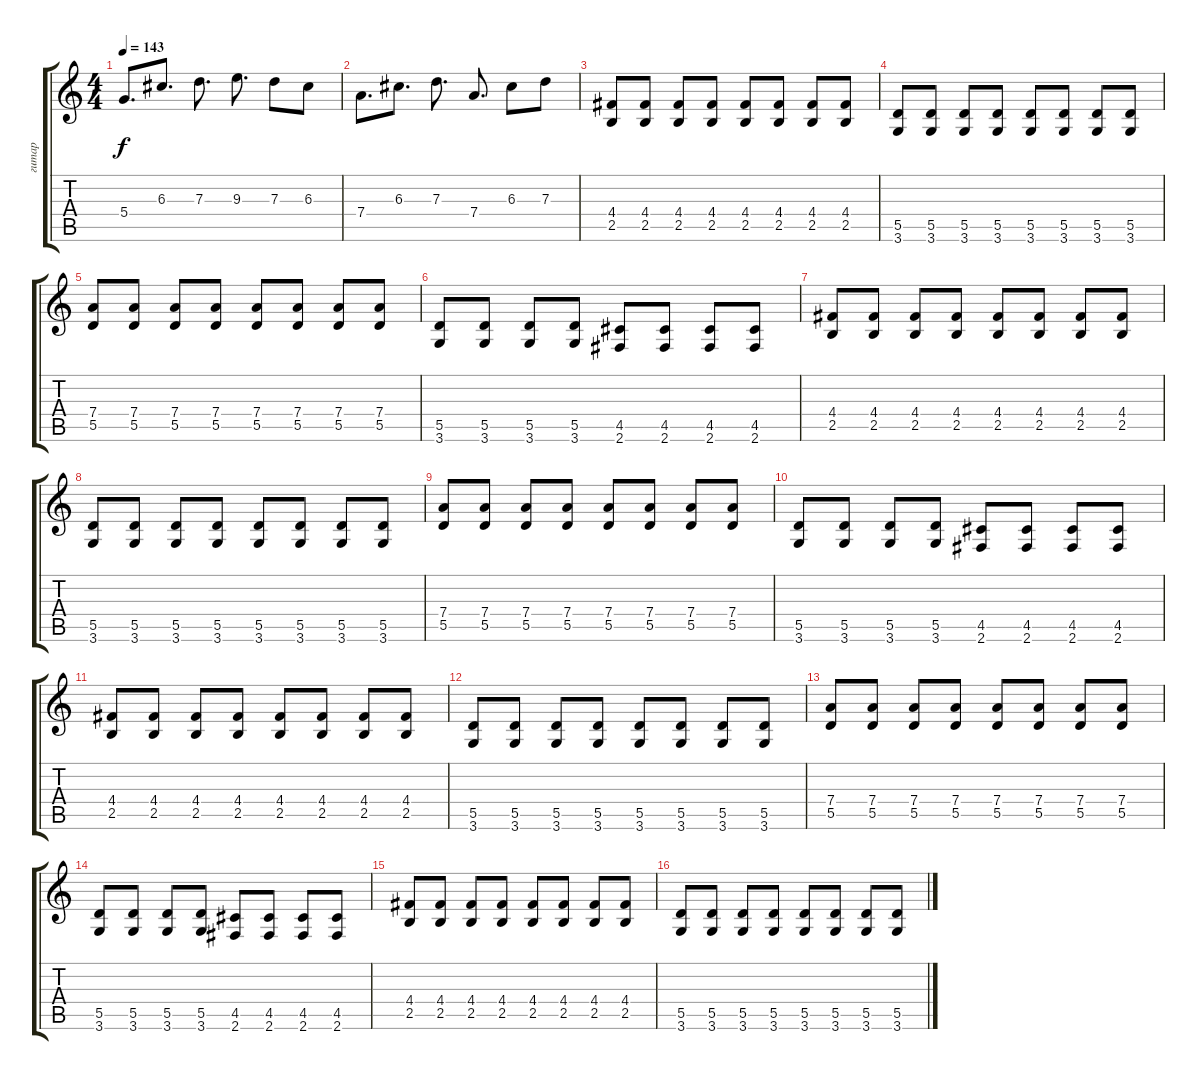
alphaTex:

\track ("гитар" "гитар") {instrument distortionguitar}
\staff {score tabs}
\tuning (E4 B3 G3 D3 A2 E2) {hide}
\ts (4 4)
\tempo 143
\clef g2
\ks c
5.4.8{d dy f} 6.3.8{d} 7.3.8{d} 9.3.8{d} 7.3.8 6.3.8 |
7.4.8{d} 6.3.8{d} 7.3.8{d} 7.4.8{d} 6.3.8 7.3.8 |
(4.4 2.5).8 (4.4 2.5).8 (4.4 2.5).8 (4.4 2.5).8 (4.4 2.5).8 (4.4 2.5).8 (4.4 2.5).8 (4.4 2.5).8 |
(5.5 3.6).8 (5.5 3.6).8 (5.5 3.6).8 (5.5 3.6).8 (5.5 3.6).8 (5.5 3.6).8 (5.5 3.6).8 (5.5 3.6).8 |
(7.4 5.5).8 (7.4 5.5).8 (7.4 5.5).8 (7.4 5.5).8 (7.4 5.5).8 (7.4 5.5).8 (7.4 5.5).8 (7.4 5.5).8 |
(5.5 3.6).8 (5.5 3.6).8 (5.5 3.6).8 (5.5 3.6).8 (4.5 2.6).8 (4.5 2.6).8 (4.5 2.6).8 (4.5 2.6).8 |
(4.4 2.5).8 (4.4 2.5).8 (4.4 2.5).8 (4.4 2.5).8 (4.4 2.5).8 (4.4 2.5).8 (4.4 2.5).8 (4.4 2.5).8 |
(5.5 3.6).8 (5.5 3.6).8 (5.5 3.6).8 (5.5 3.6).8 (5.5 3.6).8 (5.5 3.6).8 (5.5 3.6).8 (5.5 3.6).8 |
(7.4 5.5).8 (7.4 5.5).8 (7.4 5.5).8 (7.4 5.5).8 (7.4 5.5).8 (7.4 5.5).8 (7.4 5.5).8 (7.4 5.5).8 |
(5.5 3.6).8 (5.5 3.6).8 (5.5 3.6).8 (5.5 3.6).8 (4.5 2.6).8 (4.5 2.6).8 (4.5 2.6).8 (4.5 2.6).8 |
(4.4 2.5).8 (4.4 2.5).8 (4.4 2.5).8 (4.4 2.5).8 (4.4 2.5).8 (4.4 2.5).8 (4.4 2.5).8 (4.4 2.5).8 |
(5.5 3.6).8 (5.5 3.6).8 (5.5 3.6).8 (5.5 3.6).8 (5.5 3.6).8 (5.5 3.6).8 (5.5 3.6).8 (5.5 3.6).8 |
(7.4 5.5).8 (7.4 5.5).8 (7.4 5.5).8 (7.4 5.5).8 (7.4 5.5).8 (7.4 5.5).8 (7.4 5.5).8 (7.4 5.5).8 |
(5.5 3.6).8 (5.5 3.6).8 (5.5 3.6).8 (5.5 3.6).8 (4.5 2.6).8 (4.5 2.6).8 (4.5 2.6).8 (4.5 2.6).8 |
(4.4 2.5).8 (4.4 2.5).8 (4.4 2.5).8 (4.4 2.5).8 (4.4 2.5).8 (4.4 2.5).8 (4.4 2.5).8 (4.4 2.5).8 |
(5.5 3.6).8 (5.5 3.6).8 (5.5 3.6).8 (5.5 3.6).8 (5.5 3.6).8 (5.5 3.6).8 (5.5 3.6).8 (5.5 3.6).8
